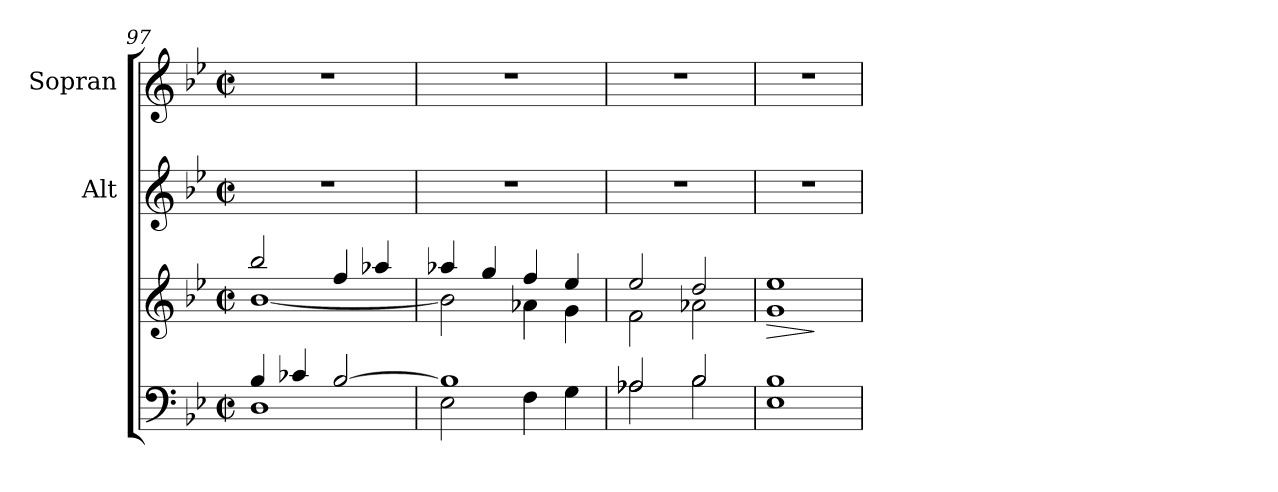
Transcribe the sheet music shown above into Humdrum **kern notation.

**kern	**kern	**dynam	**kern	**kern
*part3	*part3	*part3	*part2	*part1
*staff4	*staff3	*staff3/4	*staff2	*staff1
*	*	*	*I"Alt	*I"Sopran
*	*	*	*I'A.	*I'S.
*clefF4	*clefG2	*	*clefG2	*clefG2
*k[b-e-]	*k[b-e-]	*	*k[b-e-]	*k[b-e-]
*B-:	*B-:	*	*B-:	*B-:
*M2/2	*M2/2	*	*M2/2	*M2/2
*met(c|)	*met(c|)	*	*met(c|)	*met(c|)
=97	=97	=97	=97	=97
*^	*^	*	*	*
4B-/	1D	2bb-/	[<1b-	.	1r	1r
4c-X/	.	.	.	.	.	.
[>2B-/	.	4ff/	.	.	.	.
.	.	4aa-X/	.	.	.	.
=98	=98	=98	=98	=98	=98	=98
1B-]	2E-\	4aa-X/	2b-\]	.	1r	1r
.	.	4gg/	.	.	.	.
.	4F\	4ff/	4a-X\	.	.	.
.	4G\	4ee-/	4g\	.	.	.
=99	=99	=99	=99	=99	=99	=99
2A-X/	2A-\	2ee-/	2f\	.	1r	1r
2B-/	2B-\	2dd/	2a-X\	.	.	.
=100	=100	=100	=100	=100	=100	=100
!	!	!	!	!LO:HP:b	!	!
1B-	1E-	1ee-	1g	>	1r	1r
*v	*v	*	*	*	*	*
*	*v	*v	*	*	*
.	.	]	.	.
=	=	=	=	=
*-	*-	*-	*-	*-
